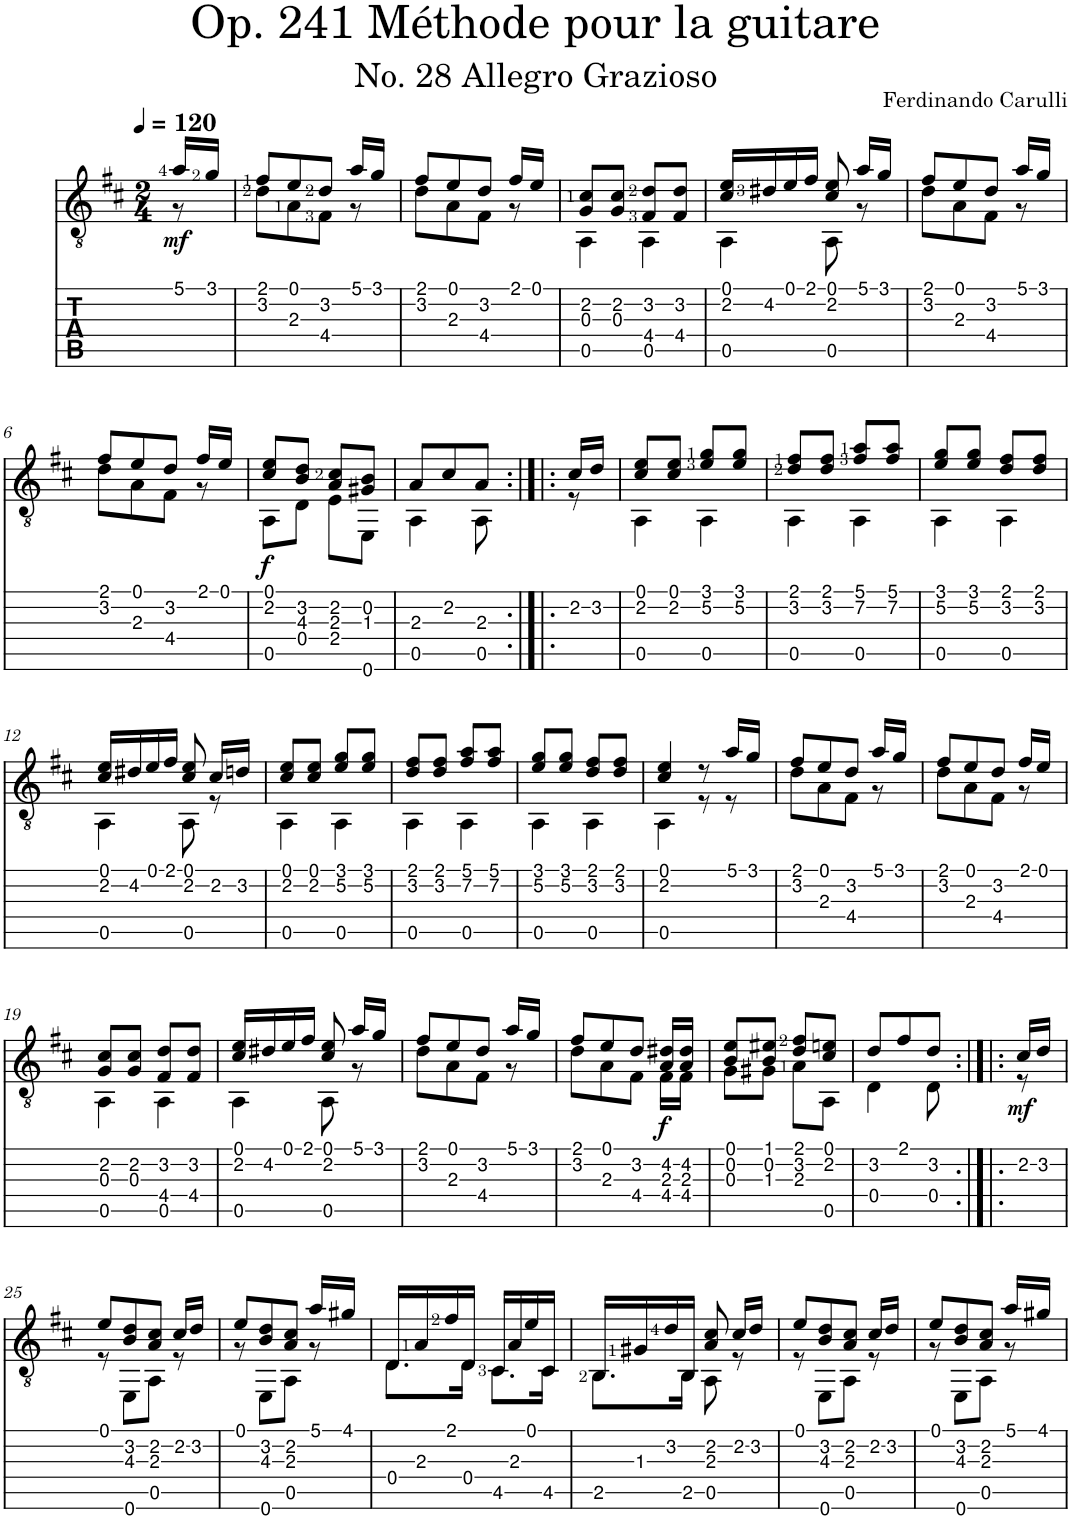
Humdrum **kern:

**kern	**kern	**dynam
*part1	*part1	*part1
*staff2	*staff1	*staff1/2
*I"Classical Guitar	*	*
*stria6	*	*
*	*clefGv2	*
*k[f#c#]	*k[f#c#]	*
*D:	*D:	*
*M2/4	*M2/4	*
*MM120	*MM120	*
=	=	=
*^	*^	*
!	!	!	!	!LO:DY:b
16aLL	8r	16a/LL	8r	mf
16gJJ	.	16g/JJ	.	.
=1	=1	=1	=1	=1
8f#L	8dL	8f#/L	8d\L	.
8eJ	8AJ	8e/	8A\	.
8dL	8F#	8d/J	8F#\J	.
16aL	8r	16a/LL	8r	.
16gJJ	.	16g/JJ	.	.
=2	=2	=2	=2	=2
8f#L	8dL	8f#/L	8d\L	.
8eJ	8AJ	8e/	8A\	.
8dL	8F#	8d/J	8F#\J	.
16f#L	8r	16f#/LL	8r	.
16eJJ	.	16e/JJ	.	.
=3	=3	=3	=3	=3
8G\ 8c#\L	4AA	8G/ 8c#/L	4AA\	.
8G\ 8c#\J	.	8G/ 8c#/J	.	.
8F#\ 8d\L	4AA	8F#/ 8d/L	4AA\	.
8F#\ 8d\J	.	8F#/ 8d/J	.	.
=4	=4	=4	=4	=4
16c#\ 16e\LL	4AA	16c#/ 16e/LL	4AA\	.
16d#XJ	.	16d#X/	.	.
16eL	.	16e/	.	.
16f#JJ	.	16f#/JJ	.	.
8c#\ 8e\L	8AA	8c#/ 8e/	8AA\	.
16aL	8r	16a/LL	8r	.
16gJJ	.	16g/JJ	.	.
=5	=5	=5	=5	=5
8f#L	8dL	8f#/L	8d\L	.
8eJ	8AJ	8e/	8A\	.
8dL	8F#	8d/J	8F#\J	.
16aL	8r	16a/LL	8r	.
16gJJ	.	16g/JJ	.	.
!!LO:LB:g=z	!!
=6	=6	=6	=6	=6
8f#L	8dL	8f#/L	8d\L	.
8eJ	8AJ	8e/	8A\	.
8dL	8F#	8d/J	8F#\J	.
16f#L	8r	16f#/LL	8r	.
16eJJ	.	16e/JJ	.	.
=7	=7	=7	=7	=7
!	!	!	!	!LO:DY:b
8c#\ 8e\L	8AAL	8c#/ 8e/L	8AA\L	f
8B\ 8d\J	8DJ	8B/ 8d/J	8D\J	.
8A\ 8c#\L	8EL	8A/ 8c#/L	8E\L	.
8G#X\ 8B\J	8EEJ	8G#X/ 8B/J	8EE\J	.
=8	=8	=8	=8	=8
8AL	4AA	8A/L	4AA\	.
8c#J	.	8c#/	.	.
8AJ	8AA	8A/J	8AA\	.
=8X1:|!|:	=8X1:|!|:	=8X1:|!|:	=8X1:|!|:	=8X1:|!|:
16c#LL	8r	16c#/LL	8r	.
16dJJ	.	16d/JJ	.	.
=9	=9	=9	=9	=9
8c#\ 8e\L	4AA	8c#/ 8e/L	4AA\	.
8c#\ 8e\J	.	8c#/ 8e/J	.	.
8e\ 8g\L	4AA	8e/ 8g/L	4AA\	.
8e\ 8g\J	.	8e/ 8g/J	.	.
=10	=10	=10	=10	=10
8d\ 8f#\L	4AA	8d/ 8f#/L	4AA\	.
8d\ 8f#\J	.	8d/ 8f#/J	.	.
8f#\ 8a\L	4AA	8f#/ 8a/L	4AA\	.
8f#\ 8a\J	.	8f#/ 8a/J	.	.
=11	=11	=11	=11	=11
8e\ 8g\L	4AA	8e/ 8g/L	4AA\	.
8e\ 8g\J	.	8e/ 8g/J	.	.
8d\ 8f#\L	4AA	8d/ 8f#/L	4AA\	.
8d\ 8f#\J	.	8d/ 8f#/J	.	.
!!LO:LB:g=z	!!
=12	=12	=12	=12	=12
16c#\ 16e\LL	4AA	16c#/ 16e/LL	4AA\	.
16d#XJ	.	16d#X/	.	.
16eL	.	16e/	.	.
16f#JJ	.	16f#/JJ	.	.
8c#\ 8e\L	8AA	8c#/ 8e/	8AA\	.
16c#L	8r	16c#/LL	8r	.
16dnJJ	.	16dn/JJ	.	.
=13	=13	=13	=13	=13
8c#\ 8e\L	4AA	8c#/ 8e/L	4AA\	.
8c#\ 8e\J	.	8c#/ 8e/J	.	.
8e\ 8g\L	4AA	8e/ 8g/L	4AA\	.
8e\ 8g\J	.	8e/ 8g/J	.	.
=14	=14	=14	=14	=14
8d\ 8f#\L	4AA	8d/ 8f#/L	4AA\	.
8d\ 8f#\J	.	8d/ 8f#/J	.	.
8f#\ 8a\L	4AA	8f#/ 8a/L	4AA\	.
8f#\ 8a\J	.	8f#/ 8a/J	.	.
=15	=15	=15	=15	=15
8e\ 8g\L	4AA	8e/ 8g/L	4AA\	.
8e\ 8g\J	.	8e/ 8g/J	.	.
8d\ 8f#\L	4AA	8d/ 8f#/L	4AA\	.
8d\ 8f#\J	.	8d/ 8f#/J	.	.
=16	=16	=16	=16	=16
4c# 4e	4AA	4c#/ 4e/	4AA\	.
8r	8r	8r	8r	.
16aLL	8r	16a/LL	8r	.
16gJJ	.	16g/JJ	.	.
=17	=17	=17	=17	=17
8f#L	8dL	8f#/L	8d\L	.
8eJ	8AJ	8e/	8A\	.
8dL	8F#	8d/J	8F#\J	.
16aL	8r	16a/LL	8r	.
16gJJ	.	16g/JJ	.	.
=18	=18	=18	=18	=18
8f#L	8dL	8f#/L	8d\L	.
8eJ	8AJ	8e/	8A\	.
8dL	8F#	8d/J	8F#\J	.
16f#L	8r	16f#/LL	8r	.
16eJJ	.	16e/JJ	.	.
!!LO:LB:g=z	!!
=19	=19	=19	=19	=19
8G\ 8c#\L	4AA	8G/ 8c#/L	4AA\	.
8G\ 8c#\J	.	8G/ 8c#/J	.	.
8F#\ 8d\L	4AA	8F#/ 8d/L	4AA\	.
8F#\ 8d\J	.	8F#/ 8d/J	.	.
=20	=20	=20	=20	=20
16c#\ 16e\LL	4AA	16c#/ 16e/LL	4AA\	.
16d#XJ	.	16d#X/	.	.
16eL	.	16e/	.	.
16f#JJ	.	16f#/JJ	.	.
8c#\ 8e\L	8AA	8c#/ 8e/	8AA\	.
16aL	8r	16a/LL	8r	.
16gJJ	.	16g/JJ	.	.
=21	=21	=21	=21	=21
8f#L	8dL	8f#/L	8d\L	.
8eJ	8AJ	8e/	8A\	.
8dL	8F#	8d/J	8F#\J	.
16aL	8r	16a/LL	8r	.
16gJJ	.	16g/JJ	.	.
=22	=22	=22	=22	=22
8f#L	8dL	8f#/L	8d\L	.
8eJ	8AJ	8e/	8A\	.
8dL	8F#L	8d/J	8F#\J	.
!	!	!	!	!LO:DY:b
16A\ 16d#X\L	16F#L	16A/ 16d#X/LL	16F#\LL	f
16A\ 16d#\JJ	16F#JJ	16A/ 16d#/JJ	16F#\JJ	.
=23	=23	=23	=23	=23
8B\ 8e\L	8GL	8B/ 8e/L	8G\L	.
8B\ 8e#X\J	8G#XJ	8B/ 8e#X/J	8G#X\J	.
8d\ 8f#\L	8AL	8d/ 8f#/L	8A\L	.
8c#\ 8en\J	8AAJ	8c#/ 8en/J	8AA\J	.
=24	=24	=24	=24	=24
8dL	4D	8d/L	4D\	.
8f#J	.	8f#/	.	.
8dJ	8D	8d/J	8D\	.
=24X2:|!|:	=24X2:|!|:	=24X2:|!|:	=24X2:|!|:	=24X2:|!|:
!	!	!	!	!LO:DY:b
16c#LL	8r	16c#/LL	8r	mf
16dJJ	.	16d/JJ	.	.
!!LO:LB:g=z	!!
=25	=25	=25	=25	=25
8eL	8r	8e/L	8r	.
8B\ 8d\J	8EE	8B/ 8d/	8EE\L	.
8A\ 8c#\L	8AA	8A/ 8c#/J	8AA\J	.
16c#L	8r	16c#/LL	8r	.
16dJJ	.	16d/JJ	.	.
=26	=26	=26	=26	=26
8eL	8r	8e/L	8r	.
8B\ 8d\J	8EE	8B/ 8d/	8EE\L	.
8A\ 8c#\L	8AA	8A/ 8c#/J	8AA\J	.
16aL	8r	16a/LL	8r	.
16g#XJJ	.	16g#X/JJ	.	.
=27	=27	=27	=27	=27
16DLL	8.DL	16D/LL	8.D\L	.
16AJ	.	16A/	.	.
16f#L	.	16f#/	.	.
16DJJ	16DJk	16D/JJ	16D\Jk	.
16C#LL	8.C#L	16C#/LL	8.C#\L	.
16AJ	.	16A/	.	.
16eL	.	16e/	.	.
16C#JJ	16C#Jk	16C#/JJ	16C#\Jk	.
=28	=28	=28	=28	=28
16BBLL	8.BBL	16BB/LL	8.BB\L	.
16G#XJ	.	16G#X/	.	.
16dL	.	16d/	.	.
16BBJJ	16BBJk	16BB/JJ	16BB\Jk	.
8A\ 8c#\L	8AA	8A/ 8c#/	8AA\	.
16c#L	8r	16c#/LL	8r	.
16dJJ	.	16d/JJ	.	.
=29	=29	=29	=29	=29
8eL	8r	8e/L	8r	.
8B\ 8d\J	8EE	8B/ 8d/	8EE\L	.
8A\ 8c#\L	8AA	8A/ 8c#/J	8AA\J	.
16c#L	8r	16c#/LL	8r	.
16dJJ	.	16d/JJ	.	.
=30	=30	=30	=30	=30
8eL	8r	8e/L	8r	.
8B\ 8d\J	8EE	8B/ 8d/	8EE\L	.
8A\ 8c#\L	8AA	8A/ 8c#/J	8AA\J	.
16aL	8r	16a/LL	8r	.
16g#XJJ	.	16g#X/JJ	.	.
*v	*v	*	*	*
*	*v	*v	*
=	=	=
*-	*-	*-
